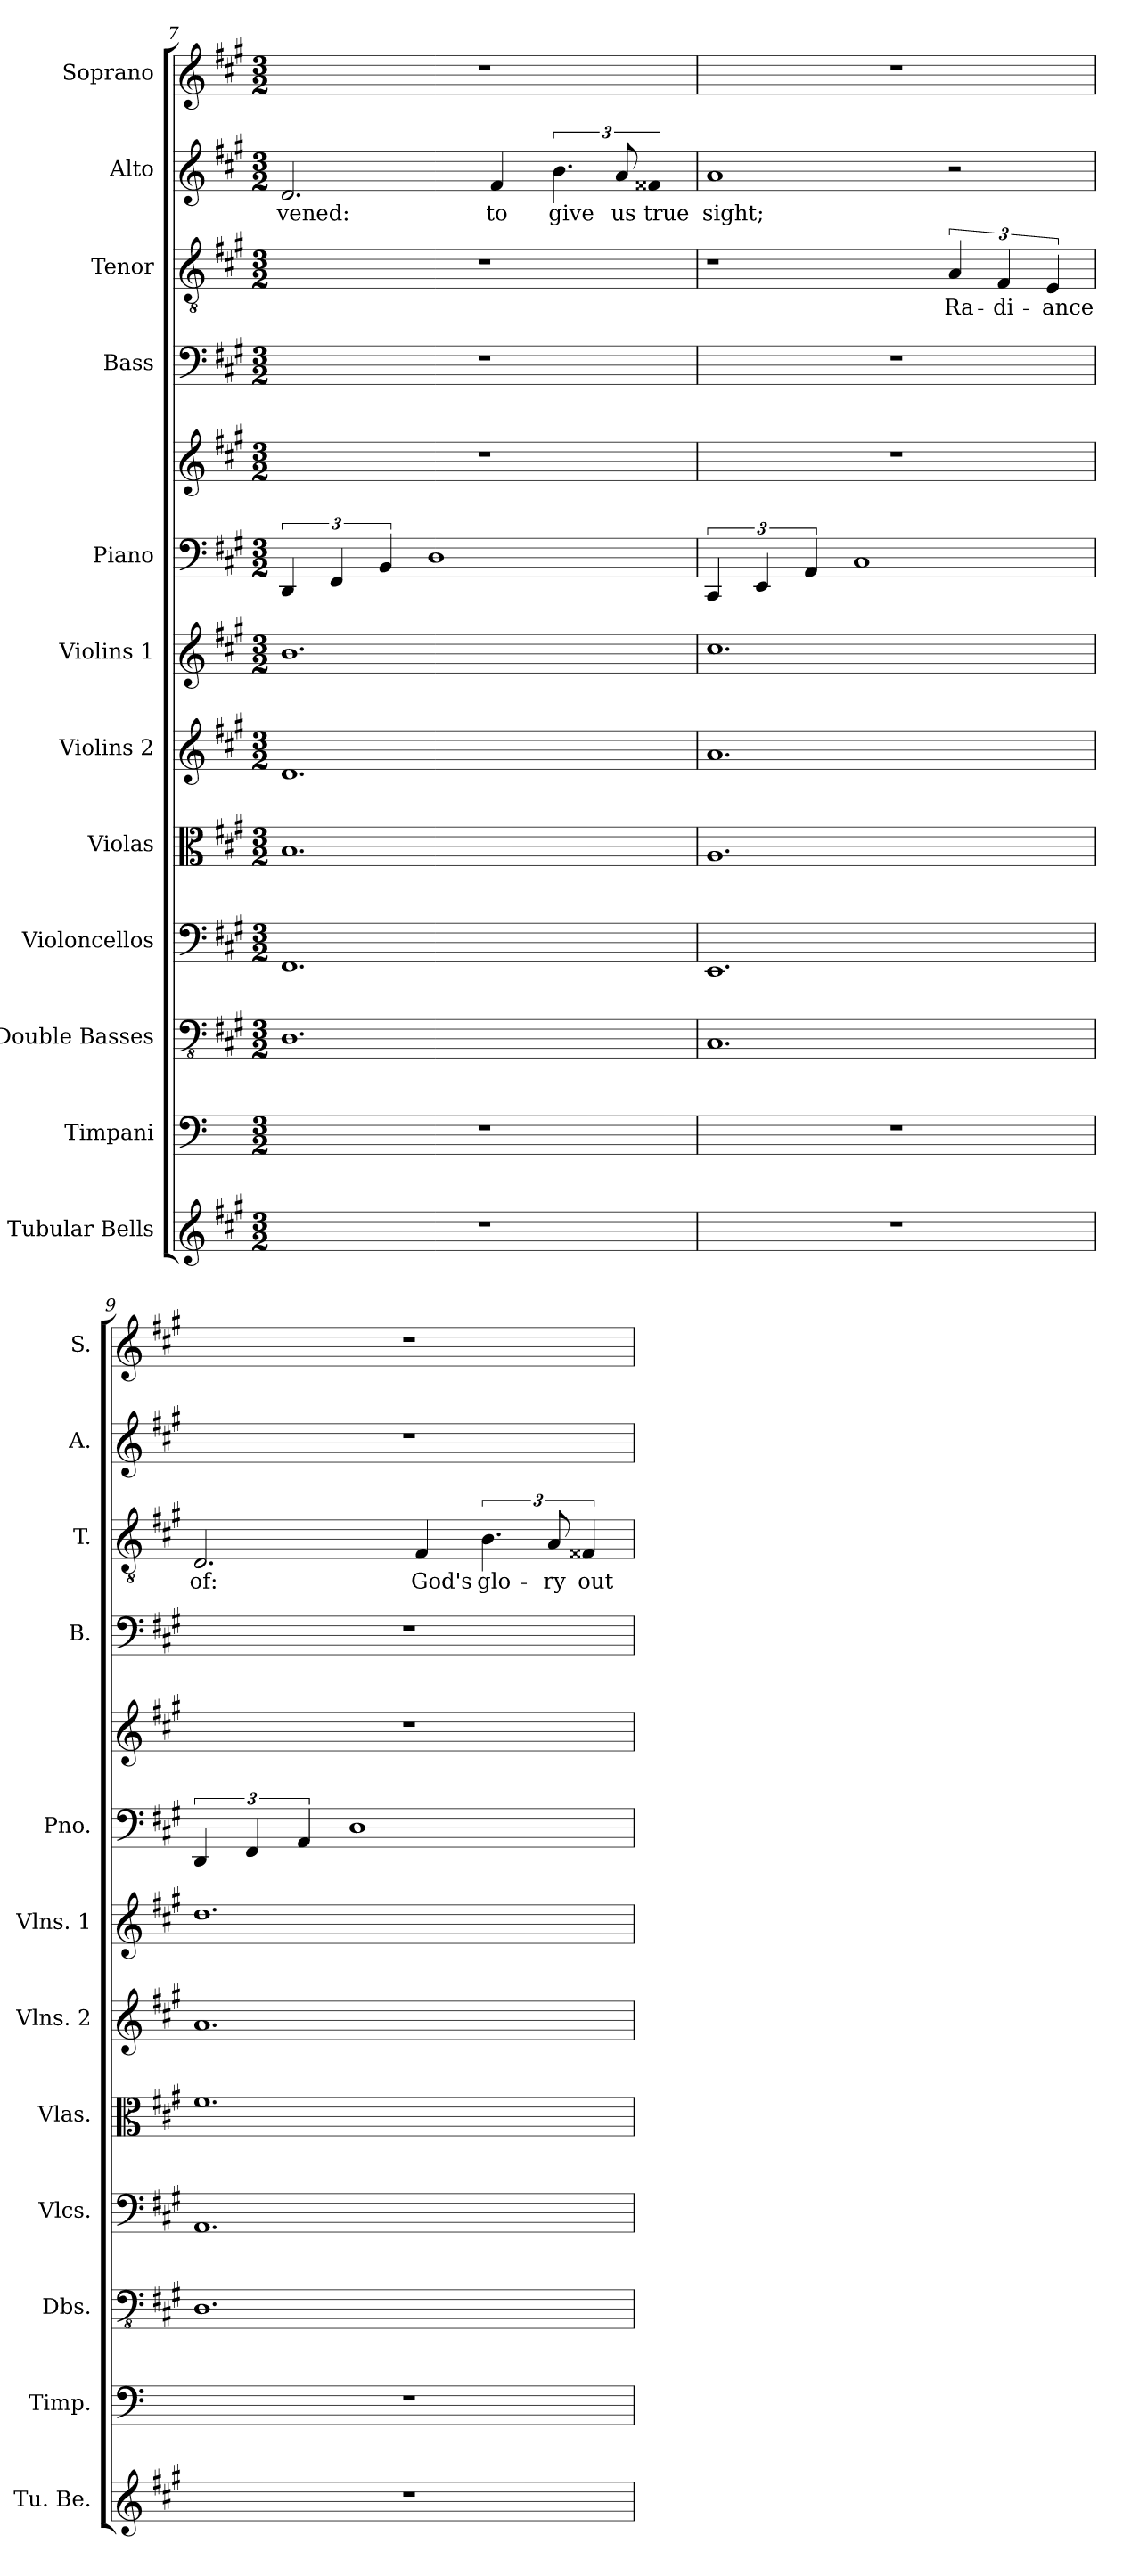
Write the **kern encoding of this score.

**kern	**kern	**kern	**kern	**kern	**kern	**kern	**kern	**kern	**kern	**kern	**text	**kern	**text	**kern
*part12	*part11	*part10	*part9	*part8	*part7	*part6	*part5	*part5	*part4	*part3	*part3	*part2	*part2	*part1
*staff13	*staff12	*staff11	*staff10	*staff9	*staff8	*staff7	*staff6	*staff5	*staff4	*staff3	*staff3	*staff2	*staff2	*staff1
*I"Tubular Bells	*I"Timpani	*I"Double Basses	*I"Violoncellos	*I"Violas	*I"Violins 2	*I"Violins 1	*I"Piano	*	*I"Bass	*I"Tenor	*	*I"Alto	*	*I"Soprano
*I'Tu. Be.	*I'Timp.	*I'Dbs.	*I'Vlcs.	*I'Vlas.	*I'Vlns. 2	*I'Vlns. 1	*I'Pno.	*	*I'B.	*I'T.	*	*I'A.	*	*I'S.
!!LO:PB:g=z
*clefG2	*clefF4	*clefFv4	*clefF4	*clefC3	*clefG2	*clefG2	*clefF4	*clefG2	*clefF4	*clefGv2	*	*clefG2	*	*clefG2
*k[f#c#g#]	*k[]	*k[f#c#g#]	*k[f#c#g#]	*k[f#c#g#]	*k[f#c#g#]	*k[f#c#g#]	*k[f#c#g#]	*k[f#c#g#]	*k[f#c#g#]	*k[f#c#g#]	*	*k[f#c#g#]	*	*k[f#c#g#]
*A:	*C:	*A:	*A:	*A:	*A:	*A:	*A:	*A:	*A:	*A:	*	*A:	*	*A:
*M3/2	*M3/2	*M3/2	*M3/2	*M3/2	*M3/2	*M3/2	*M3/2	*M3/2	*M3/2	*M3/2	*	*M3/2	*	*M3/2
=7	=7	=7	=7	=7	=7	=7	=7	=7	=7	=7	=7	=7	=7	=7
1.r	1.r	1.DD	1.FF#	1.B	1.d	1.b	6DD/	1.r	1.r	1.r	.	2.d/	-vened:	1.r
.	.	.	.	.	.	.	6FF#/	.	.	.	.	.	.	.
.	.	.	.	.	.	.	6BB/	.	.	.	.	.	.	.
.	.	.	.	.	.	.	1D	.	.	.	.	.	.	.
.	.	.	.	.	.	.	.	.	.	.	.	4f#/	to	.
.	.	.	.	.	.	.	.	.	.	.	.	6.b\	give	.
.	.	.	.	.	.	.	.	.	.	.	.	12a/	us	.
.	.	.	.	.	.	.	.	.	.	.	.	6f##X/	true	.
=8	=8	=8	=8	=8	=8	=8	=8	=8	=8	=8	=8	=8	=8	=8
1.r	1.r	1.CC#	1.EE	1.A	1.a	1.cc#	6CC#/	1.r	1.r	1r	.	1a	sight;	1.r
.	.	.	.	.	.	.	6EE/	.	.	.	.	.	.	.
.	.	.	.	.	.	.	6AA/	.	.	.	.	.	.	.
.	.	.	.	.	.	.	1C#	.	.	.	.	.	.	.
.	.	.	.	.	.	.	.	.	.	6A/	Ra-	2r	.	.
.	.	.	.	.	.	.	.	.	.	6F#/	-di-	.	.	.
.	.	.	.	.	.	.	.	.	.	6E/	-ance	.	.	.
!!LO:PB:g=z
=9	=9	=9	=9	=9	=9	=9	=9	=9	=9	=9	=9	=9	=9	=9
1.r	1.r	1.DD	1.AA	1.f#	1.a	1.dd	6DD/	1.r	1.r	2.D/	of:	1.r	.	1.r
.	.	.	.	.	.	.	6FF#/	.	.	.	.	.	.	.
.	.	.	.	.	.	.	6AA/	.	.	.	.	.	.	.
.	.	.	.	.	.	.	1D	.	.	.	.	.	.	.
.	.	.	.	.	.	.	.	.	.	4F#/	God's	.	.	.
.	.	.	.	.	.	.	.	.	.	6.B\	glo-	.	.	.
.	.	.	.	.	.	.	.	.	.	12A/	-ry	.	.	.
.	.	.	.	.	.	.	.	.	.	6F##X/	out-	.	.	.
=	=	=	=	=	=	=	=	=	=	=	=	=	=	=
*-	*-	*-	*-	*-	*-	*-	*-	*-	*-	*-	*-	*-	*-	*-
